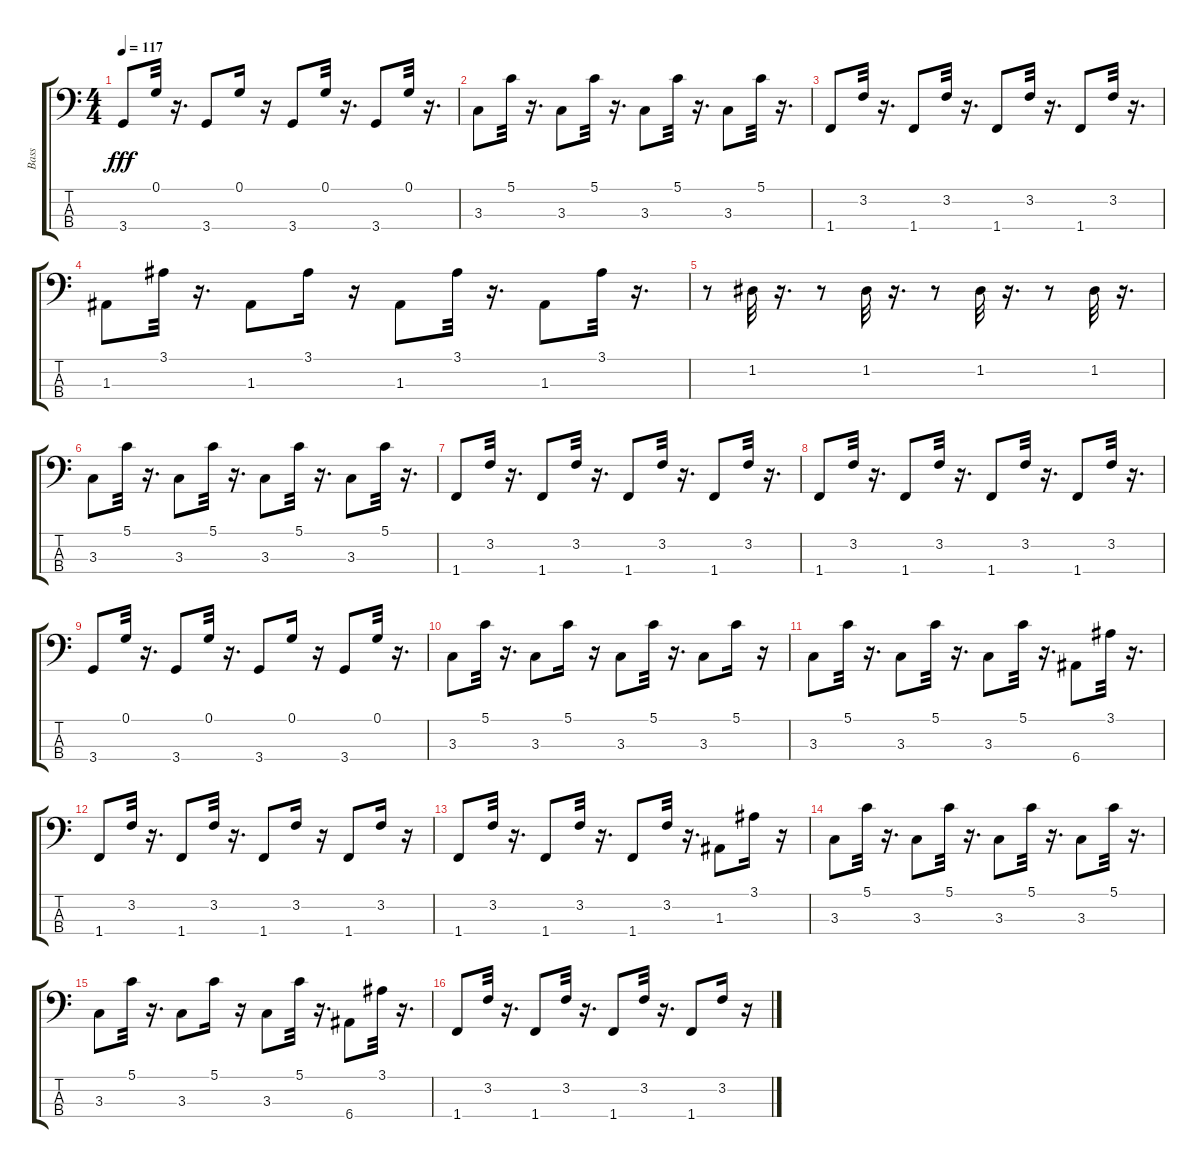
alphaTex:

\track ("Bass" "Bass") {instrument synthbass2}
\staff {score tabs}
\tuning (G2 D2 A1 E1) {hide}
\ts (4 4)
\tempo 117
\clef f4
\ks c
3.4.8{dy fff} 0.1.32 r.16{d} 3.4.8 0.1.16 r.16 3.4.8 0.1.32 r.16{d} 3.4.8 0.1.32 r.16{d} |
3.3.8 5.1.32 r.16{d} 3.3.8 5.1.32 r.16{d} 3.3.8 5.1.32 r.16{d} 3.3.8 5.1.32 r.16{d} |
1.4.8 3.2.32 r.16{d} 1.4.8 3.2.32 r.16{d} 1.4.8 3.2.32 r.16{d} 1.4.8 3.2.32 r.16{d} |
1.3.8 3.1.32 r.16{d} 1.3.8 3.1.16 r.16 1.3.8 3.1.32 r.16{d} 1.3.8 3.1.32 r.16{d} |
r.8 1.2.32 r.16{d} r.8 1.2.32 r.16{d} r.8 1.2.32 r.16{d} r.8 1.2.32 r.16{d} |
3.3.8 5.1.32 r.16{d} 3.3.8 5.1.32 r.16{d} 3.3.8 5.1.32 r.16{d} 3.3.8 5.1.32 r.16{d} |
1.4.8 3.2.32 r.16{d} 1.4.8 3.2.32 r.16{d} 1.4.8 3.2.32 r.16{d} 1.4.8 3.2.32 r.16{d} |
1.4.8 3.2.32 r.16{d} 1.4.8 3.2.32 r.16{d} 1.4.8 3.2.32 r.16{d} 1.4.8 3.2.32 r.16{d} |
3.4.8 0.1.32 r.16{d} 3.4.8 0.1.32 r.16{d} 3.4.8 0.1.16 r.16 3.4.8 0.1.32 r.16{d} |
3.3.8 5.1.32 r.16{d} 3.3.8 5.1.16 r.16 3.3.8 5.1.32 r.16{d} 3.3.8 5.1.16 r.16 |
3.3.8 5.1.32 r.16{d} 3.3.8 5.1.32 r.16{d} 3.3.8 5.1.32 r.16{d} 6.4.8 3.1.32 r.16{d} |
1.4.8 3.2.32 r.16{d} 1.4.8 3.2.32 r.16{d} 1.4.8 3.2.16 r.16 1.4.8 3.2.16 r.16 |
1.4.8 3.2.32 r.16{d} 1.4.8 3.2.32 r.16{d} 1.4.8 3.2.32 r.16{d} 1.3.8 3.1.16 r.16 |
3.3.8 5.1.32 r.16{d} 3.3.8 5.1.32 r.16{d} 3.3.8 5.1.32 r.16{d} 3.3.8 5.1.32 r.16{d} |
3.3.8 5.1.32 r.16{d} 3.3.8 5.1.16 r.16 3.3.8 5.1.32 r.16{d} 6.4.8 3.1.32 r.16{d} |
1.4.8 3.2.32 r.16{d} 1.4.8 3.2.32 r.16{d} 1.4.8 3.2.32 r.16{d} 1.4.8 3.2.16 r.16
